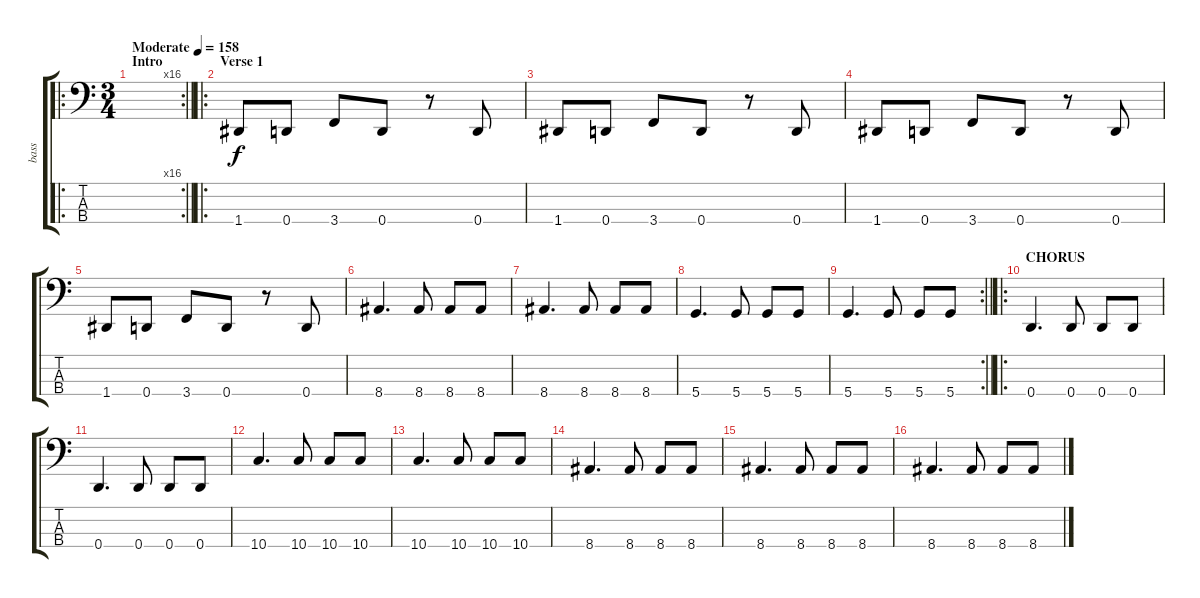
\track ("bass" "bass") {instrument electricbassfinger}
\staff {score tabs}
\tuning (G2 D2 A1 D1) {hide}
\ro
\rc 16
\ts (3 4)
\section ("" "Intro")
\tempo (158 "Moderate")
\clef f4
\barLineRight lightlight
\ks c
|
\ro
\section ("" "Verse 1")
1.4.8 0.4.8 3.4.8 0.4.8 r.8 0.4.8 |
1.4.8 0.4.8 3.4.8 0.4.8 r.8 0.4.8 |
1.4.8 0.4.8 3.4.8 0.4.8 r.8 0.4.8 |
1.4.8 0.4.8 3.4.8 0.4.8 r.8 0.4.8 |
8.4.4{d} 8.4.8 8.4.8 8.4.8 |
8.4.4{d} 8.4.8 8.4.8 8.4.8 |
5.4.4{d} 5.4.8 5.4.8 5.4.8 |
\rc 2
\barLineRight lightlight
5.4.4{d} 5.4.8 5.4.8 5.4.8 |
\ro
\section ("" "CHORUS")
0.4.4{d} 0.4.8 0.4.8 0.4.8 |
0.4.4{d} 0.4.8 0.4.8 0.4.8 |
10.4.4{d} 10.4.8 10.4.8 10.4.8 |
10.4.4{d} 10.4.8 10.4.8 10.4.8 |
8.4.4{d} 8.4.8 8.4.8 8.4.8 |
8.4.4{d} 8.4.8 8.4.8 8.4.8 |
8.4.4{d} 8.4.8 8.4.8 8.4.8
